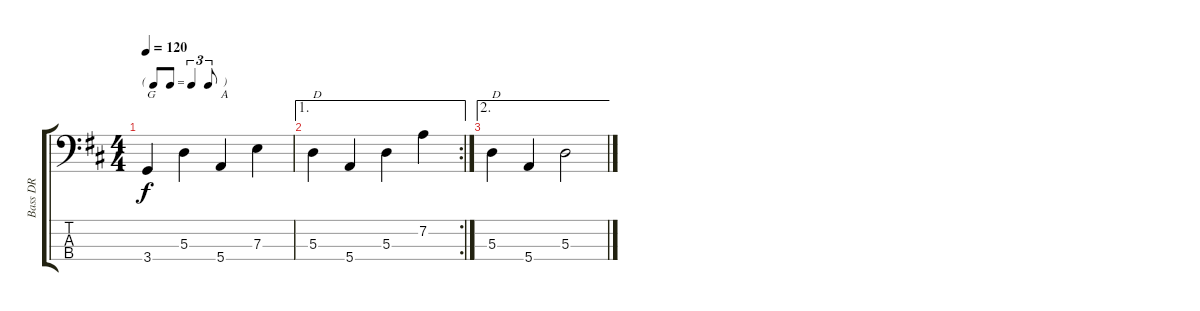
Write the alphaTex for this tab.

\track ("Bass DR" "Bass DR") {solo instrument acousticbass}
\staff {score tabs}
\tuning (G2 D2 A1 E1) {hide}
\ts (4 4)
\tf triplet8th
\tempo 120
\clef f4
\ks d
3.4.4{txt "G" dy f} 5.3.4 5.4.4{txt "A"} 7.3.4 |
\ae 1
\rc 2
5.3.4{txt "D"} 5.4.4 5.3.4 7.2.4 |
\ae 2
5.3.4{txt "D"} 5.4.4 5.3.2
